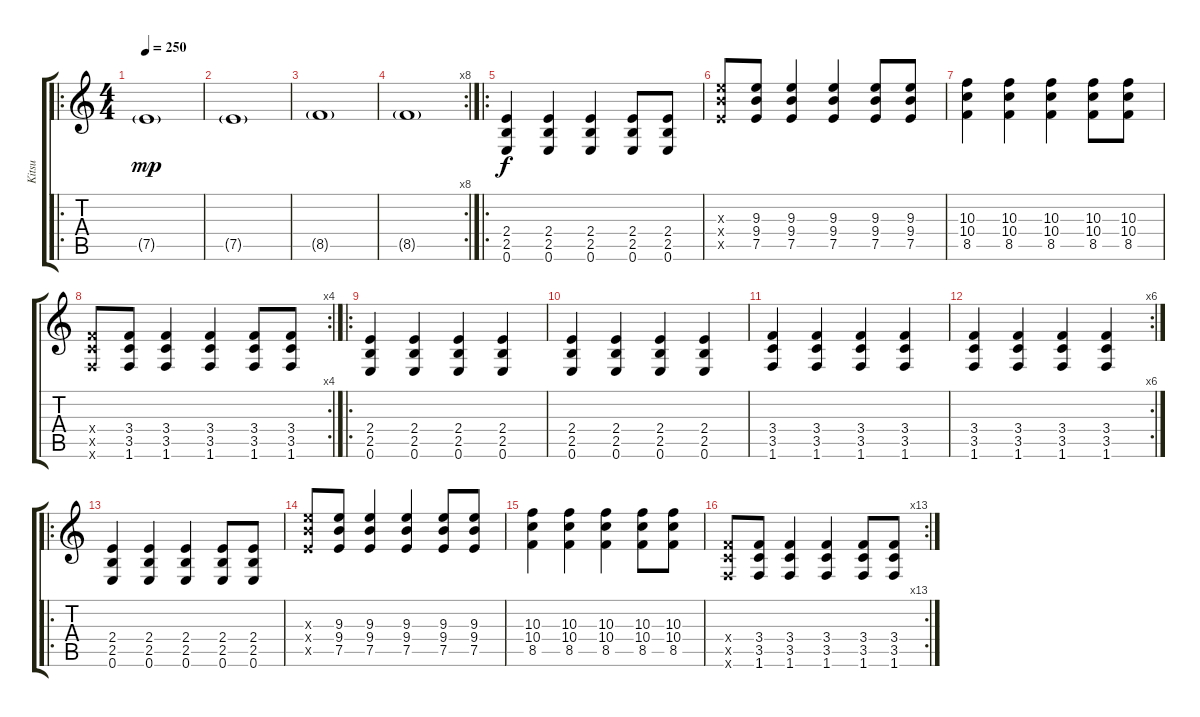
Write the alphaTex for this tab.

\track ("Kitsu" "Kitsu") {instrument distortionguitar}
\staff {score tabs}
\tuning (E4 B3 G3 D3 A2 E2) {hide}
\ro
\ts (4 4)
\tempo 250
\clef g2
\ks c
7.5{g}.1{dy mp} |
7.5{g}.1 |
8.5{g}.1 |
\rc 8
8.5{g}.1 |
\ro
(2.4 2.5 0.6).4{dy f} (2.4 2.5 0.6).4 (2.4 2.5 0.6).4 (2.4 2.5 0.6).8 (2.4 2.5 0.6).8 |
(9.3{x} 9.4{x} 7.5{x}).8 (9.3 9.4 7.5).8 (9.3 9.4 7.5).4 (9.3 9.4 7.5).4 (9.3 9.4 7.5).8 (9.3 9.4 7.5).8 |
(10.3 10.4 8.5).4 (10.3 10.4 8.5).4 (10.3 10.4 8.5).4 (10.3 10.4 8.5).8 (10.3 10.4 8.5).8 |
\rc 4
(3.4{x} 3.5{x} 1.6{x}).8 (3.4 3.5 1.6).8 (3.4 3.5 1.6).4 (3.4 3.5 1.6).4 (3.4 3.5 1.6).8 (3.4 3.5 1.6).8 |
\ro
(2.4 2.5 0.6).4 (2.4 2.5 0.6).4 (2.4 2.5 0.6).4 (2.4 2.5 0.6).4 |
(2.4 2.5 0.6).4 (2.4 2.5 0.6).4 (2.4 2.5 0.6).4 (2.4 2.5 0.6).4 |
(3.4 3.5 1.6).4 (3.4 3.5 1.6).4 (3.4 3.5 1.6).4 (3.4 3.5 1.6).4 |
\rc 6
(3.4 3.5 1.6).4 (3.4 3.5 1.6).4 (3.4 3.5 1.6).4 (3.4 3.5 1.6).4 |
\ro
(2.4 2.5 0.6).4 (2.4 2.5 0.6).4 (2.4 2.5 0.6).4 (2.4 2.5 0.6).8 (2.4 2.5 0.6).8 |
(9.3{x} 9.4{x} 7.5{x}).8 (9.3 9.4 7.5).8 (9.3 9.4 7.5).4 (9.3 9.4 7.5).4 (9.3 9.4 7.5).8 (9.3 9.4 7.5).8 |
(10.3 10.4 8.5).4 (10.3 10.4 8.5).4 (10.3 10.4 8.5).4 (10.3 10.4 8.5).8 (10.3 10.4 8.5).8 |
\rc 13
(3.4{x} 3.5{x} 1.6{x}).8 (3.4 3.5 1.6).8 (3.4 3.5 1.6).4 (3.4 3.5 1.6).4 (3.4 3.5 1.6).8 (3.4 3.5 1.6).8
